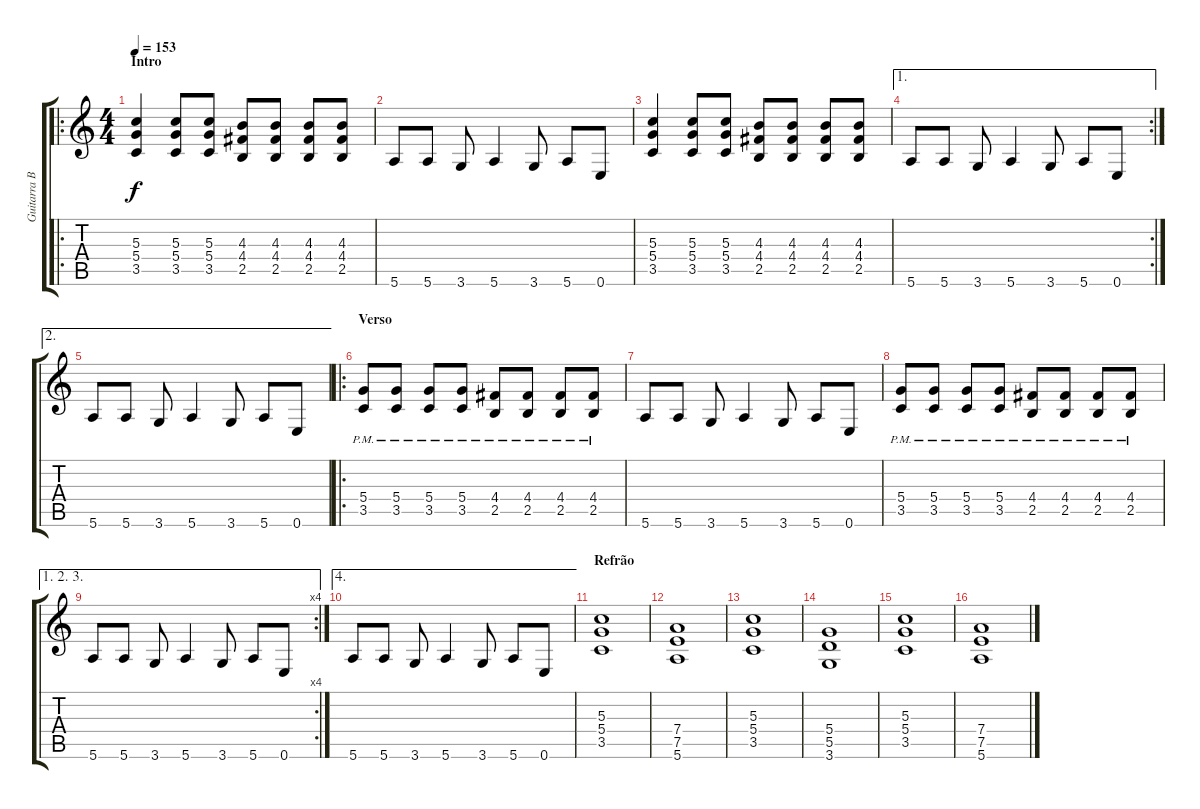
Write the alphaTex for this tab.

\track ("Guitarra Base (Johnny Ramone)" "Guitarra B") {instrument overdrivenguitar}
\staff {score tabs}
\tuning (E4 B3 G3 D3 A2 E2) {hide}
\ro
\ts (4 4)
\section ("" "Intro")
\tempo 153
\clef g2
\ks c
(5.3 5.4 3.5).4{dy f instrument overdrivenguitar} (5.3 5.4 3.5).8 (5.3 5.4 3.5).8 (4.3 4.4 2.5).8 (4.3 4.4 2.5).8 (4.3 4.4 2.5).8 (4.3 4.4 2.5).8 |
5.6.8 5.6.8 3.6.8 5.6.4 3.6.8 5.6.8 0.6.8 |
(5.3 5.4 3.5).4 (5.3 5.4 3.5).8 (5.3 5.4 3.5).8 (4.3 4.4 2.5).8 (4.3 4.4 2.5).8 (4.3 4.4 2.5).8 (4.3 4.4 2.5).8 |
\ae 1
\rc 2
5.6.8 5.6.8 3.6.8 5.6.4 3.6.8 5.6.8 0.6.8 |
\ae 2
5.6.8 5.6.8 3.6.8 5.6.4 3.6.8 5.6.8 0.6.8 |
\ro
\section ("" "Verso")
(5.4{pm} 3.5{pm}).8 (5.4{pm} 3.5{pm}).8 (5.4{pm} 3.5{pm}).8 (5.4{pm} 3.5{pm}).8 (4.4{pm} 2.5{pm}).8 (4.4{pm} 2.5{pm}).8 (4.4{pm} 2.5{pm}).8 (4.4{pm} 2.5{pm}).8 |
5.6.8 5.6.8 3.6.8 5.6.4 3.6.8 5.6.8 0.6.8 |
(5.4{pm} 3.5{pm}).8 (5.4{pm} 3.5{pm}).8 (5.4{pm} 3.5{pm}).8 (5.4{pm} 3.5{pm}).8 (4.4{pm} 2.5{pm}).8 (4.4{pm} 2.5{pm}).8 (4.4{pm} 2.5{pm}).8 (4.4{pm} 2.5{pm}).8 |
\ae (1 2 3)
\rc 4
5.6.8 5.6.8 3.6.8 5.6.4 3.6.8 5.6.8 0.6.8 |
\ae 4
5.6.8 5.6.8 3.6.8 5.6.4 3.6.8 5.6.8 0.6.8 |
\section ("" "Refrão")
(5.3 5.4 3.5).1 |
(7.4 7.5 5.6).1 |
(5.3 5.4 3.5).1 |
(5.4 5.5 3.6).1 |
(5.3 5.4 3.5).1 |
(7.4 7.5 5.6).1
